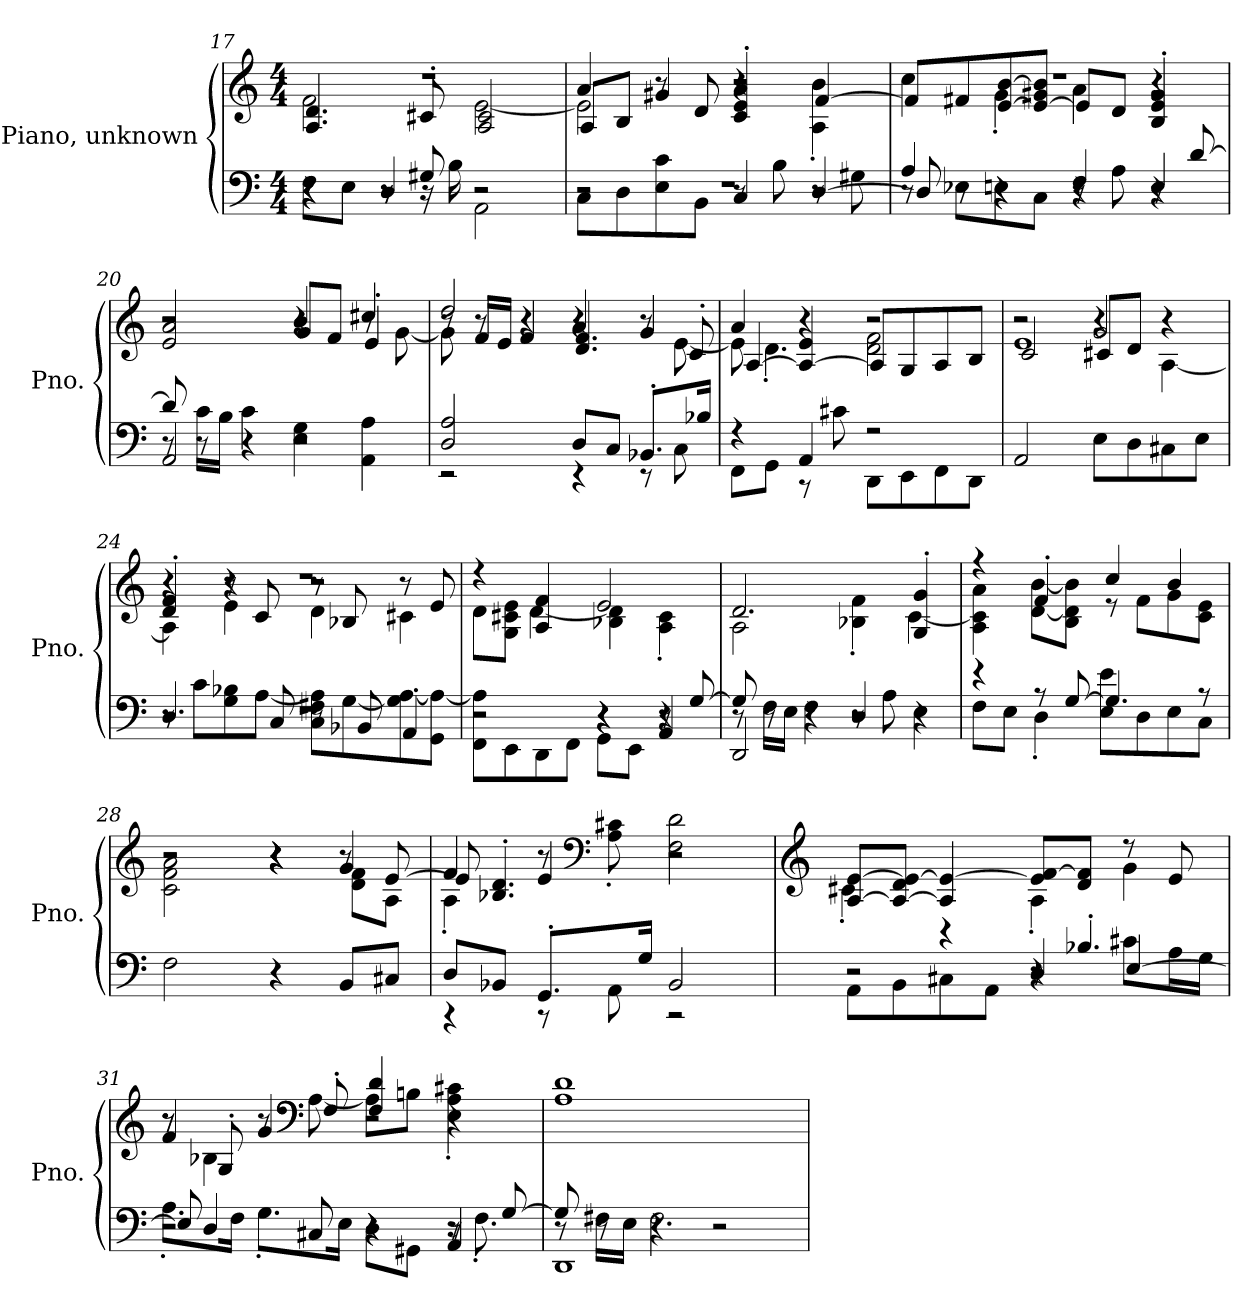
**kern	**kern
*part1	*part1
*staff2	*staff1
*I"Piano, unknown	*
*I'Pno.	*
*clefF4	*clefG2
*k[]	*k[]
*M4/4	*M4/4
=17	=17
*^	*^
*	*^	*	*^
4r	8F\L	4r	1r	2f\	4.A/ 4.d/
.	8E\J	.	.	.	.
8r	8r	4D/	.	.	.
8G#X/	16r	.	.	.	8c#X'/
.	16B\	.	.	.	.
2r	2AA\	2r	.	[2e\	2A/ 2c#/
=18	=18	=18	=18	=18	=18
1r	8C\L	2r	4a/	2e\]	8A/L
.	8D\	.	.	.	8B/J
.	8E\ 8c\	.	4g#X/	.	8r
.	8BB\J	.	.	.	8d/
.	8r	4C/	2r	4r	4c/' 4e/' 4a/'
.	8B\	.	.	.	.
.	8r	[4D/	.	4A\' 4b\'	[4f/
.	8G#X\	.	.	.	.
=19	=19	=19	=19	=19	=19
4A/	8r	8D/]	1r	4cc\	8f/L]
.	8E-X\L	8r	.	.	8f#X/
4r	8En\	4r	.	4g'\	[8e/ [8b/
.	8C\J	.	.	.	8e/_ 8g#X/ 8b/]J
4r	8r	4F/	.	4a\	8e/L]
.	8A\	.	.	.	8d/J
8r	4r	4E/	.	4r	4B/' 4e/' 4g#/'
[8d/	.	.	.	.	.
!!LO:PB:g=z	!!	!!
=20	=20	=20	=20	=20	=20
8d/]	8r	2AA/	2r	2r	2e/ 2a/
8r	16c\LL	.	.	.	.
.	16B\JJ	.	.	.	.
4r	4c\	.	.	.	.
2r	4E\ 4G\	2r	4b/	4r	8g/L
.	.	.	.	.	8f/J
.	4AA\ 4A\	.	4cc#X/	8r	4e'/
.	.	.	.	[8g\	.
*	*v	*v	*	*	*
=21	=21	=21	=21	=21
2D/ 2A/	2r	2dd/	8g\]	8r
.	.	.	8r	16f/LL
.	.	.	.	16e/JJ
.	.	.	4r	4f/
8D/L	4r	4a/	4r	4.d/ 4.f/
8C/J	.	.	.	.
8.BB-X'/L	8r	4g/	8r	.
.	8C\	.	[8e\	8c'/
16B-X/Jk	.	.	.	.
=22	=22	=22	=22	=22
4r	8FF\L	4a/	8e\]	[4A/
.	8GG\J	.	4.d'\	.
4AA/	8r	4r	.	4A/_ 4e/
.	8c#X\	.	.	.
2r	8DD\L	2r	2d\ 2f\	8A/L]
.	8EE\	.	.	8G/
.	8FF\	.	.	8A/
.	8DD\J	.	.	8B/J
*v	*v	*	*	*
=23	=23	=23	=23
*	*	*	*^
2AA/	2r	1e	2c/	2r
8E\L	2g/	.	8c#X/L	4r
8D\	.	.	8d/J	.
8C#X\	.	.	4r	[4A\
8E\J	.	.	.	.
!!LO:LB:g=z	!!	!!	!!
=24	=24	=24	=24	=24
*^	*	*	*	*
*	*^	*	*	*	*
1r	8r	4.D/	1r	4r	4d/' 4f/'	4A\]
.	8c\L	.	.	.	.	.
.	8G\ 8B-X\	.	.	4e\	8r	4r
.	[8A\J	8C/	.	.	8c/	.
.	8C\ 8F#X\ 8A\]L	8r	.	4d\	8r	2r
.	[8G\	8BB-X/	.	.	8B-X/	.
.	8G\] [8A\	4AA'/	.	4c#X\	8r	.
.	8GG\ 8A\_J	.	.	.	8e/	.
*	*	*	*	*v	*v	*v
=25	=25	=25	=25	=25
2r	8FF\ 8A\]L	2r	4r	8d\L
.	8EE\	.	.	8G\ 8c#X\ 8e\J
.	8DD\	.	4A/ 4f/	[4d\
.	8FF\J	.	.	.
4r	8GG\L	4r	2e/	4B-X\ 4d\]
.	8EE\J	.	.	.
8r	4r	4AA/	.	4A\' 4c#\'
[8G/	.	.	.	.
=26	=26	=26	=26	=26
8G/]	8r	2DD/	2.d/	2A\
8r	16F\LL	.	.	.
.	16E\JJ	.	.	.
4r	4F\	.	.	.
2r	8r	4D/	.	4B-X\' 4f\'
.	8A\	.	.	.
.	4E\	4r	4G/' 4g/'	[4c\
*	*v	*v	*	*
=27	=27	=27	=27
4r	8F\L	4r	4A\ 4c\] 4a\
.	8E\J	.	.
8r	4D'\	4f'/	[8d\ [8b\L
[8G/	.	.	8B\ 8d\] 8b\]J
4.G/]	8E\ 8e\L	4cc/	8r
.	8D\	.	8f\L
.	8E\	4b/	8g\
8r	8C\J	.	8c\ 8e\J
*v	*v	*	*
!!LO:LB:g=z
=28	=28	=28
*	*	*^
2F\	2r	2c\ 2f\ 2a\	2r
4r	4r	4r	4r
8BB/L	4g/	8d\ 8f\L	8r
8C#X/J	.	8A\J	[8e/
=29	=29	=29	=29
*^	*	*	*
8D/L	4r	4f/	4A'\	8e/]
8BB-X/J	.	.	.	4.B-X/' 4.d/'
8.GG'/L	8r	4e/	8r	.
*	*	*clefF4	*	*
.	8AA\	.	8A\' 8c#X\'	.
16G/Jk	.	.	.	.
2BB-/	2r	2r	2F\ 2d\	2r
*v	*v	*	*	*
*	*v	*v	*v
=30	=30
*	*clefG2
*^	*^
*	*^	*	*
2r	8AA\L	2r	[8A/ [8e/L	4c#X'\
.	8BB\	.	8A/_ 8d/ 8e/_J	.
.	8C#X\	.	4A/] 4e/_	4r
.	8AA\J	.	.	.
8r	4r	4D/	8e/] [8f/L	4A'\
4.B-X'/	.	.	8d/ 8f/]J	.
.	8c#X\L	[4E/	8r	4g\
.	16A\L	.	8e/	.
.	16G\JJ	.	.	.
!!LO:LB:g=z
=31	=31	=31	=31	=31
*	*	*	*	*^
2r	8.A'\L	8E/]	4f/	8r	8r
.	.	4D/	.	4B-X\	8G'/
.	16F\Jk	.	.	.	.
.	8.G'\L	.	4g/	.	8r
*	*	*	*clefF4	*	*
.	.	8C#X/	.	[8A\	8F'/
.	16E\Jk	.	.	.	.
4r	8D\L	4r	2r	8A\L]	4F/ 4d/
.	8GG#X\J	.	.	8Bn\J	.
8r	16r	4AA/	.	4E\' 4A\' 4c#X\'	4r
.	8.F'\	.	.	.	.
[8G/	.	.	.	.	.
*	*	*	*v	*v	*v
=32	=32	=32	=32
8G/]	8r	1DD	1A 1d
8r	16F#X\LL	.	.
.	16E\JJ	.	.
4r	2.F#\	.	.
2r	.	.	.
*v	*v	*v	*
=	=
*-	*-
